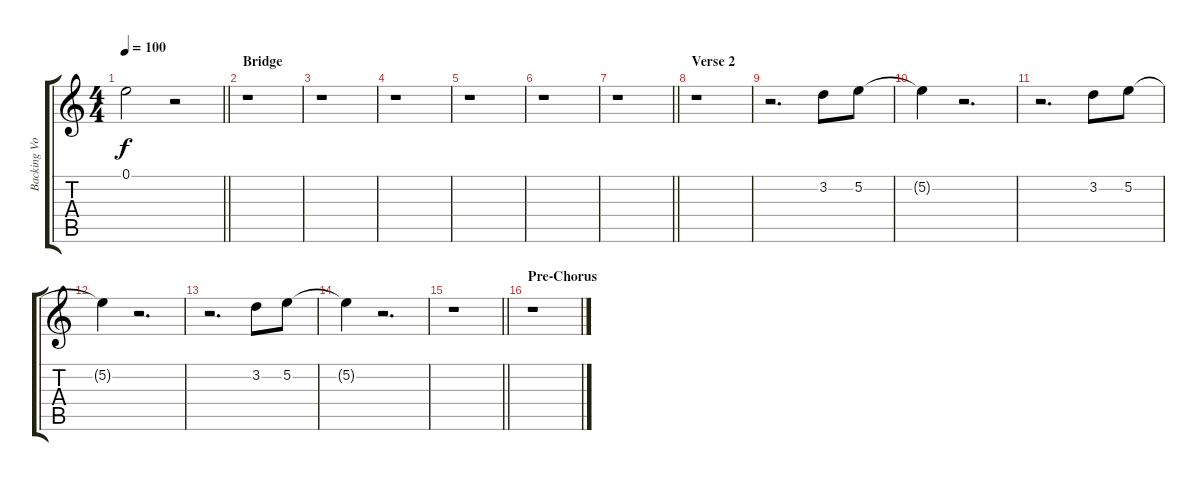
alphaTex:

\track ("Backing Vocals" "Backing Vo") {instrument acousticguitarsteel}
\staff {score tabs}
\tuning (E4 B3 G3 D3 A2 E2) {hide}
\ts (4 4)
\tempo 100
\clef g2
\barLineRight lightlight
\ks c
0.1{t}.2{dy f} r.2 |
\section ("" "Bridge")
r.1 |
r.1 |
r.1 |
r.1 |
r.1 |
\barLineRight lightlight
r.1 |
\section ("" "Verse 2")
r.1 |
r.2{d} 3.2.8 5.2.8 |
5.2{t}.4 r.2{d} |
r.2{d} 3.2.8 5.2.8 |
5.2{t}.4 r.2{d} |
r.2{d} 3.2.8 5.2.8 |
5.2{t}.4 r.2{d} |
\barLineRight lightlight
r.1 |
\section ("" "Pre-Chorus")
r.1
